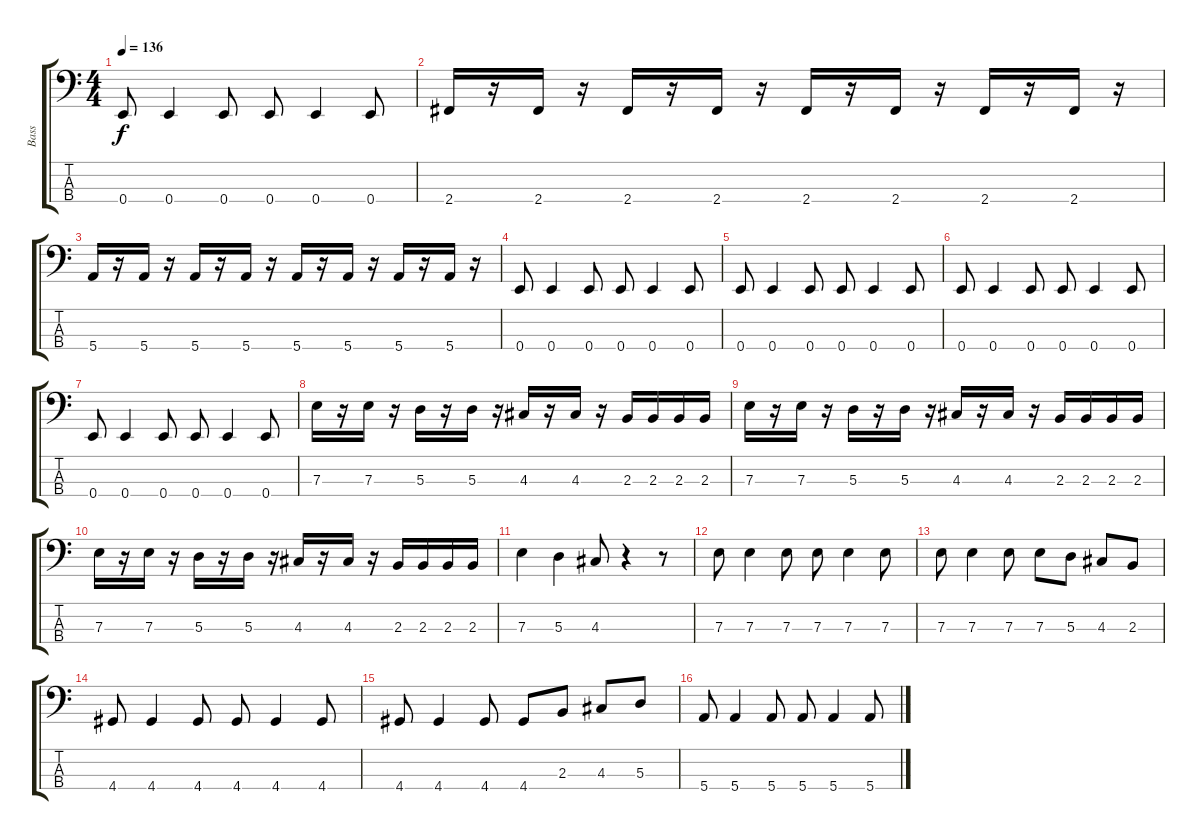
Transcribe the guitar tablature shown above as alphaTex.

\track ("Bass" "Bass") {instrument electricbassfinger}
\staff {score tabs}
\tuning (G2 D2 A1 E1) {hide}
\ts (4 4)
\tempo 136
\clef f4
\ks c
0.4.8{dy f} 0.4.4 0.4.8 0.4.8 0.4.4 0.4.8 |
2.4.16 r.16 2.4.16 r.16 2.4.16 r.16 2.4.16 r.16 2.4.16 r.16 2.4.16 r.16 2.4.16 r.16 2.4.16 r.16 |
5.4.16 r.16 5.4.16 r.16 5.4.16 r.16 5.4.16 r.16 5.4.16 r.16 5.4.16 r.16 5.4.16 r.16 5.4.16 r.16 |
0.4.8 0.4.4 0.4.8 0.4.8 0.4.4 0.4.8 |
0.4.8 0.4.4 0.4.8 0.4.8 0.4.4 0.4.8 |
0.4.8 0.4.4 0.4.8 0.4.8 0.4.4 0.4.8 |
0.4.8 0.4.4 0.4.8 0.4.8 0.4.4 0.4.8 |
7.3.16 r.16 7.3.16 r.16 5.3.16 r.16 5.3.16 r.16 4.3.16 r.16 4.3.16 r.16 2.3.16 2.3.16 2.3.16 2.3.16 |
7.3.16 r.16 7.3.16 r.16 5.3.16 r.16 5.3.16 r.16 4.3.16 r.16 4.3.16 r.16 2.3.16 2.3.16 2.3.16 2.3.16 |
7.3.16 r.16 7.3.16 r.16 5.3.16 r.16 5.3.16 r.16 4.3.16 r.16 4.3.16 r.16 2.3.16 2.3.16 2.3.16 2.3.16 |
7.3.4 5.3.4 4.3.8 r.4 r.8 |
7.3.8 7.3.4 7.3.8 7.3.8 7.3.4 7.3.8 |
7.3.8 7.3.4 7.3.8 7.3.8 5.3.8 4.3.8 2.3.8 |
4.4.8 4.4.4 4.4.8 4.4.8 4.4.4 4.4.8 |
4.4.8 4.4.4 4.4.8 4.4.8 2.3.8 4.3.8 5.3.8 |
5.4.8 5.4.4 5.4.8 5.4.8 5.4.4 5.4.8
